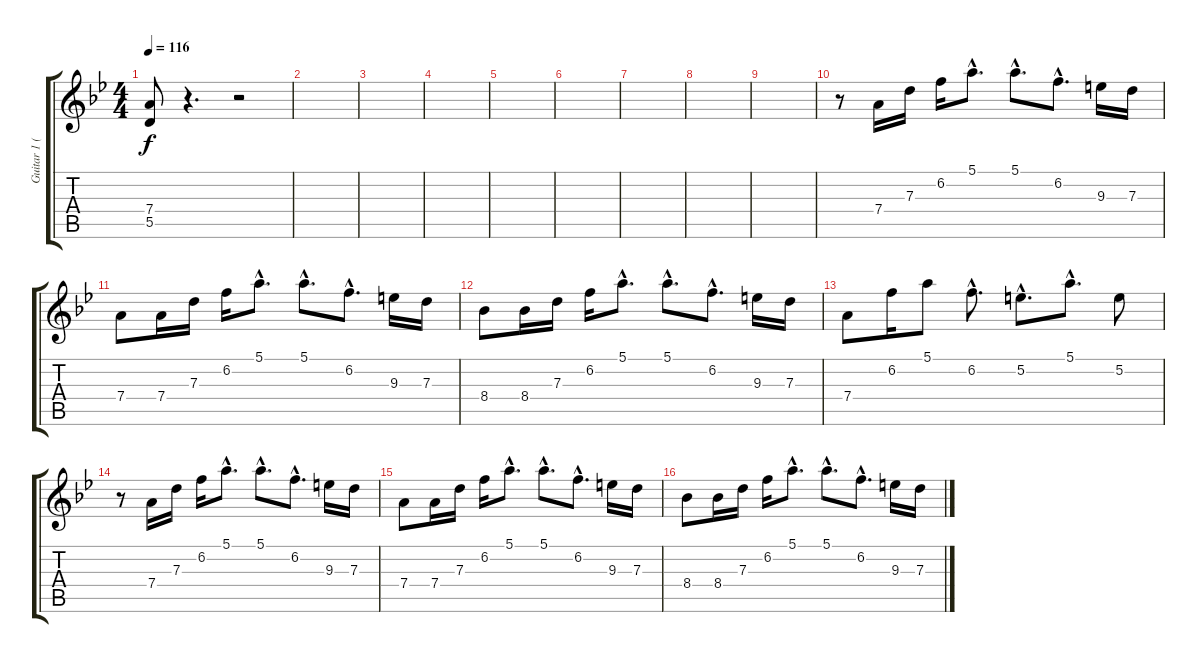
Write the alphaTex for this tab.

\track ("Guitar 1 (Hogson)" "Guitar 1 (") {instrument electricguitarjazz}
\staff {score tabs}
\tuning (E4 B3 G3 D3 A2 E2) {hide}
\ts (4 4)
\tempo 116
\clef g2
\ks bb
(7.4 5.5).8{dy f} r.4{d} r.2 |
|
|
|
|
|
|
|
|
r.8{volume 13 instrument distortionguitar} 7.4.16 7.3.16 6.2.16 5.1{hac}.8{d} 5.1{hac}.8{d} 6.2{hac}.8{d} 9.3.16 7.3.16 |
7.4.8 7.4.16 7.3.16 6.2.16 5.1{hac}.8{d} 5.1{hac}.8{d} 6.2{hac}.8{d} 9.3.16 7.3.16 |
8.4.8 8.4.16 7.3.16 6.2.16 5.1{hac}.8{d} 5.1{hac}.8{d} 6.2{hac}.8{d} 9.3.16 7.3.16 |
7.4.8 6.2.16 5.1.8 6.2{hac}.8{d} 5.2{hac}.8{d} 5.1{hac}.8{d} 5.2.8 |
r.8{volume 13 instrument distortionguitar} 7.4.16 7.3.16 6.2.16 5.1{hac}.8{d} 5.1{hac}.8{d} 6.2{hac}.8{d} 9.3.16 7.3.16 |
7.4.8 7.4.16 7.3.16 6.2.16 5.1{hac}.8{d} 5.1{hac}.8{d} 6.2{hac}.8{d} 9.3.16 7.3.16 |
8.4.8 8.4.16 7.3.16 6.2.16 5.1{hac}.8{d} 5.1{hac}.8{d} 6.2{hac}.8{d} 9.3.16 7.3.16
